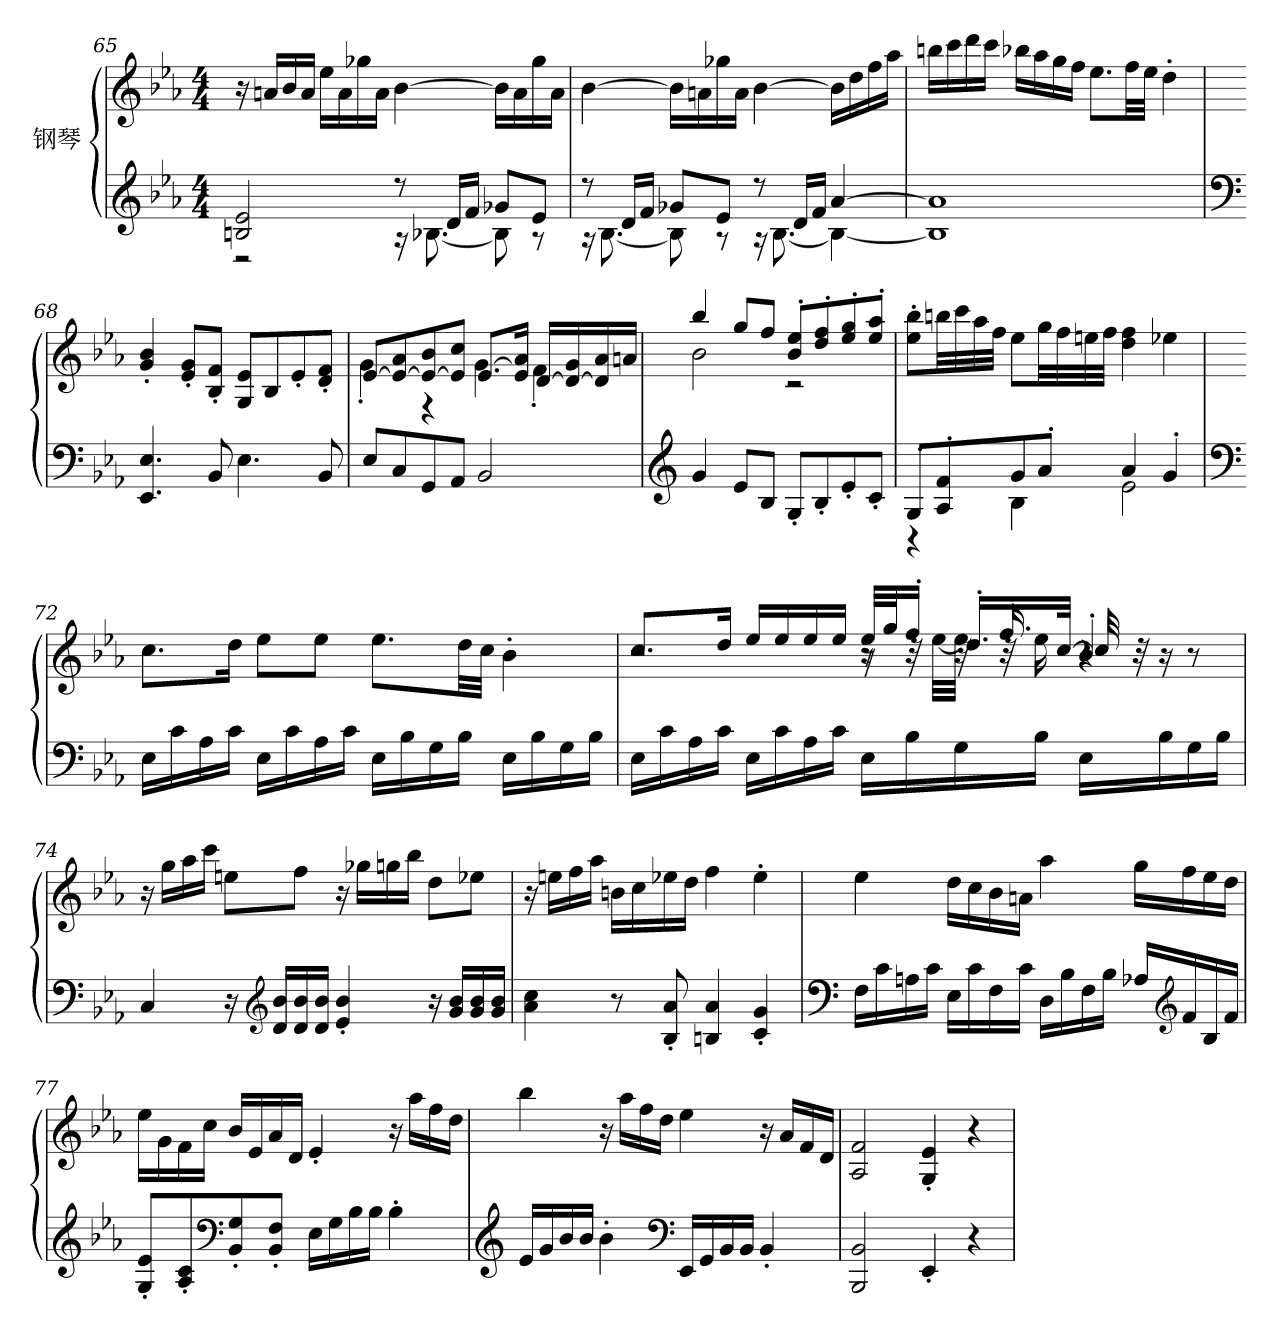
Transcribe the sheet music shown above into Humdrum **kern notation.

**kern	**kern
*part2	*part1
*staff2	*staff1
*I"钢琴	*I"钢琴
!!LO:LB:g=z
*clefG2	*clefG2
*k[b-e-a-]	*k[b-e-a-]
*M4/4	*M4/4
=65	=65
*^	*
2Bn/ 2e-/	2r	16r
.	.	16an/LL
.	.	16b-/
.	.	16a/JJ
.	.	16ee-\LL
.	.	16a\
.	.	16gg-X\
.	.	16a\JJ
8r	16r	[4b-\
.	[8.B-X\	.
16d/LL	.	.
16f/JJ	.	.
8g-X/L	8B-\]	16b-\LL]
.	.	16a\
8e-/J	8r	16gg-\
.	.	16a\JJ
=66	=66	=66
8r	16r	[4b-\
.	[8.B-\	.
16d/LL	.	.
16f/JJ	.	.
8g-X/L	8B-\]	16b-\LL]
.	.	16an\
8e-/J	8r	16gg-X\
.	.	16a\JJ
8r	16r	[4b-\
.	[8.B-\	.
16d/LL	.	.
16f/JJ	.	.
[4a-/	4B-\_	16b-\LL]
.	.	16dd\
.	.	16ff\
.	.	16aa-\JJ
!!LO:PB:g=z
=67	=67	=67
1a-]	1B-]	16bbn\LL
.	.	16ccc\
.	.	16ddd\
.	.	16ccc\JJ
.	.	16bb-X\LL
.	.	16aa-\
.	.	16gg\
.	.	16ff\JJ
.	.	8.ee-\L
.	.	32ff\LL
.	.	32ee-\JJJ
.	.	4dd'\
*v	*v	*
=68	=68
*clefF4	*
4.EE-/ 4.E-/	4g/' 4b-/'
.	8e-/' 8g/'L
8BB-/	8B-/' 8f/'J
4.E-\	8G/ 8e-/L
.	8B-/
.	8e-'/
8BB-/	8d/' 8f/'J
=69	=69
*	*^
8E-/L	[8e-/L	4g'\
8C/	8e-/_ 8a-/	.
8GG/	8e-/_ 8b-/	4r
8AA-/J	8e-/] 8cc/J	.
2BB-/	[8.e-/L	4g\
.	16e-/] 16a-/Jk	.
.	[16d/LL	4f'\
.	16d/_ 16g/	.
.	16d/] 16a-/	.
.	16an/JJ	.
!!LO:LB:g=z	!!
=70	=70	=70
*clefG2	*	*
4g/	4bb-/	2b-\
8e-/L	8gg/L	.
8B-/J	8ff/J	.
8G'/L	8b-/' 8ee-/'L	2r
8B-'/	8dd/' 8ff/'	.
8e-'/	8ee-/' 8gg/'	.
8c'/J	8ee-/' 8aa-/'J	.
*	*v	*v
=71	=71
*^	*
8G'/L	4r	8ee-\' 8bb-\'L
8A-/' 8f/'	.	32bbn\LL
.	.	32ccc\
.	.	32aa-\
.	.	32ff\JJJ
8g/	4B-\	8ee-\L
8a-'/J	.	32gg\LL
.	.	32ff\
.	.	32een\
.	.	32ff\JJJ
4a-/	2e-\	4dd\ 4ff\
4g'/	.	4ee-X\
*v	*v	*
=72	=72
*clefF4	*
16E-\LL	8.cc\L
16c\	.
16A-\	.
16c\JJ	16dd\Jk
16E-\LL	8ee-\L
16c\	.
16A-\	8ee-\J
16c\JJ	.
16E-\LL	8.ee-\L
16B-\	.
16G\	.
16B-\JJ	32dd\LL
.	32cc\JJJ
16E-\LL	4b-'\
16B-\	.
16G\	.
16B-\JJ	.
!!LO:LB:g=z
=73	=73
*	*^
*	*	*^
16E-\LL	8.cc/L	2r	2r
16c\	.	.	.
16A-\	.	.	.
16c\JJ	16dd/Jk	.	.
16E-\LL	16ee-/LL	.	.
16c\	16ee-/	.	.
16A-\	16ee-/	.	.
16c\JJ	16ee-/JJ	.	.
16E-\LL	32ee-/LLL	16r	8r
.	32gg/J	.	.
16B-\	16ff'/JJ	32r	.
.	.	[32ee-\LLL	.
16G\	32r	32ee-\JJJ]	16.dd'/LL
.	16.ff'/	32r	.
16B-\JJ	.	16ee-\	.
.	.	.	[32cc/JJk
16E-\LL	4b-'/	4r	32cc/]
.	.	.	32r
16B-\	.	.	16r
16G\	.	.	8r
16B-\JJ	.	.	.
*	*v	*v	*v
=74	=74
4C/	16r
.	16gg\LL
.	16aa-\
.	16ccc\JJ
16r	8een\L
*clefG2	*
16d/ 16b-/LL	.
16d/ 16b-/	8ff\J
16d/ 16b-/JJ	.
4e-/' 4b-/'	16r
.	16gg-X\LL
.	16ggn\
.	16bb-\JJ
16r	8dd\L
16g/ 16b-/LL	.
16g/ 16b-/	8ee-X\J
16g/ 16b-/JJ	.
!!LO:LB:g=z
=75	=75
4a-\ 4cc\	16r
.	16een\LL
.	16ff\
.	16aa-\JJ
8r	16bn\LL
.	16cc\
8B-/' 8a-/'	16ee-X\
.	16dd\JJ
4Bn/ 4a-/	4ff\
4c/' 4g/'	4ee-'\
=76	=76
*clefF4	*
16F\LL	4ee-\
16c\	.
16An\	.
16c\JJ	.
16E-\LL	16dd\LL
16c\	16cc\
16F\	16b-\
16c\JJ	16an\JJ
16D\LL	4aa-\
16B-\	.
16F\	.
16B-\JJ	.
16A-X/LL	16gg\LL
*clefG2	*
16f/	16ff\
16B-/	16ee-\
16f/JJ	16dd\JJ
!!LO:LB:g=z
=77	=77
8G/' 8e-/'L	16ee-\LL
.	16g\
8A-/' 8c/'	16f\
.	16cc\JJ
*clefF4	*
8BB-/' 8G/'	16b-/LL
.	16e-/
8BB-/' 8F/'J	16a-/
.	16d/JJ
16E-\LL	4e-'/
16G\	.
16B-\	.
16B-\JJ	.
4B-'\	16r
.	16aa-\LL
.	16ff\
.	16dd\JJ
=78	=78
*clefG2	*
16e-/LL	4bb-\
16g/	.
16b-/	.
16b-/JJ	.
4b-'\	16r
.	16aa-\LL
.	16ff\
.	16dd\JJ
*clefF4	*
16EE-/LL	4ee-\
16GG/	.
16BB-/	.
16BB-/JJ	.
4BB-'/	16r
.	16a-/LL
.	16f/
.	16d/JJ
=79	=79
2BBB-/ 2BB-/	2A-/ 2f/
4EE-'/	4G/' 4e-/'
4r	4r
=	=
*-	*-
